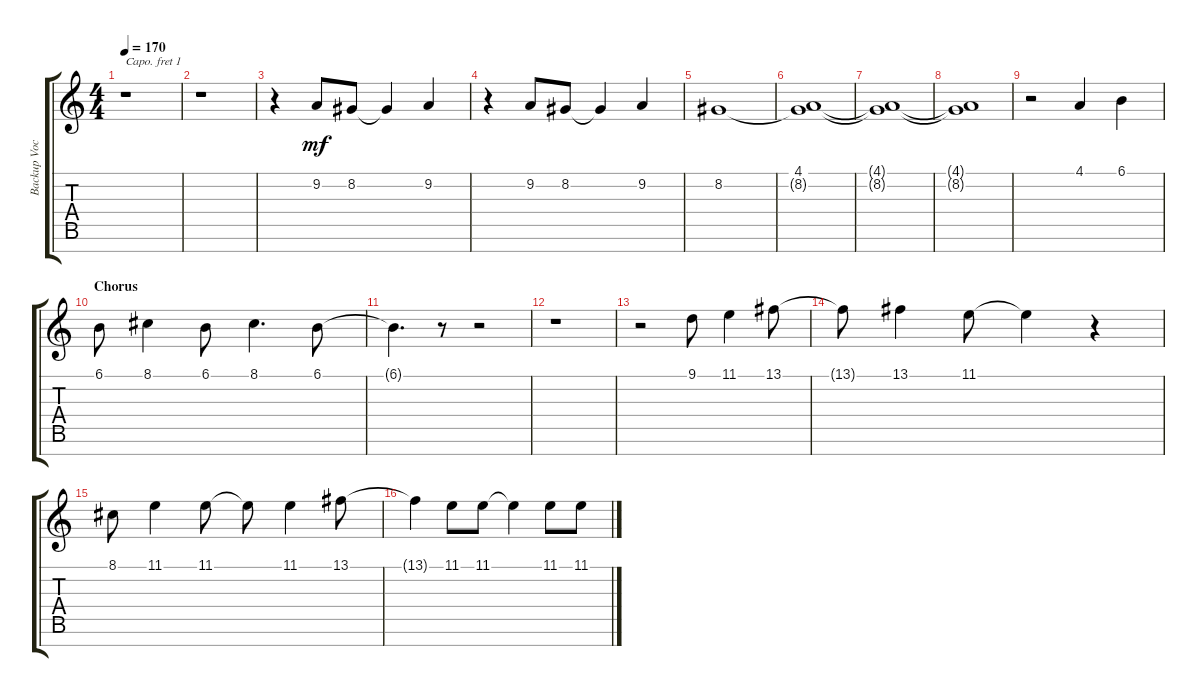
\track ("Backup Vocals - David Desrosiers" "Backup Voc") {instrument synthbrass1}
\staff {score tabs}
\capo 1
\tuning (E4 B3 G3 D3 A2 E2 B1) {hide}
\ts (4 4)
\tempo 170
\clef g2
\ks c
r.1{dy mf} |
r.1 |
r.4 9.2.8 8.2.8 8.2{t}.4 9.2.4 |
r.4 9.2.8 8.2.8 8.2{t}.4 9.2.4 |
8.2.1 |
(4.1 8.2{t}).1 |
(4.1{t} 8.2{t}).1 |
(4.1{t} 8.2{t}).1 |
r.2 4.1.4 6.1.4 |
\section ("" "Chorus")
6.1.8 8.1.4 6.1.8 8.1.4{d} 6.1.8 |
6.1{t}.4{d} r.8 r.2 |
r.1 |
r.2 9.1.8 11.1.4 13.1.8 |
13.1{t}.8 13.1.4 11.1.8 11.1{t}.4 r.4 |
8.1.8 11.1.4 11.1.8 11.1{t}.8 11.1.4 13.1.8 |
13.1{t}.4 11.1.8 11.1.8 11.1{t}.4 11.1.8 11.1.8
